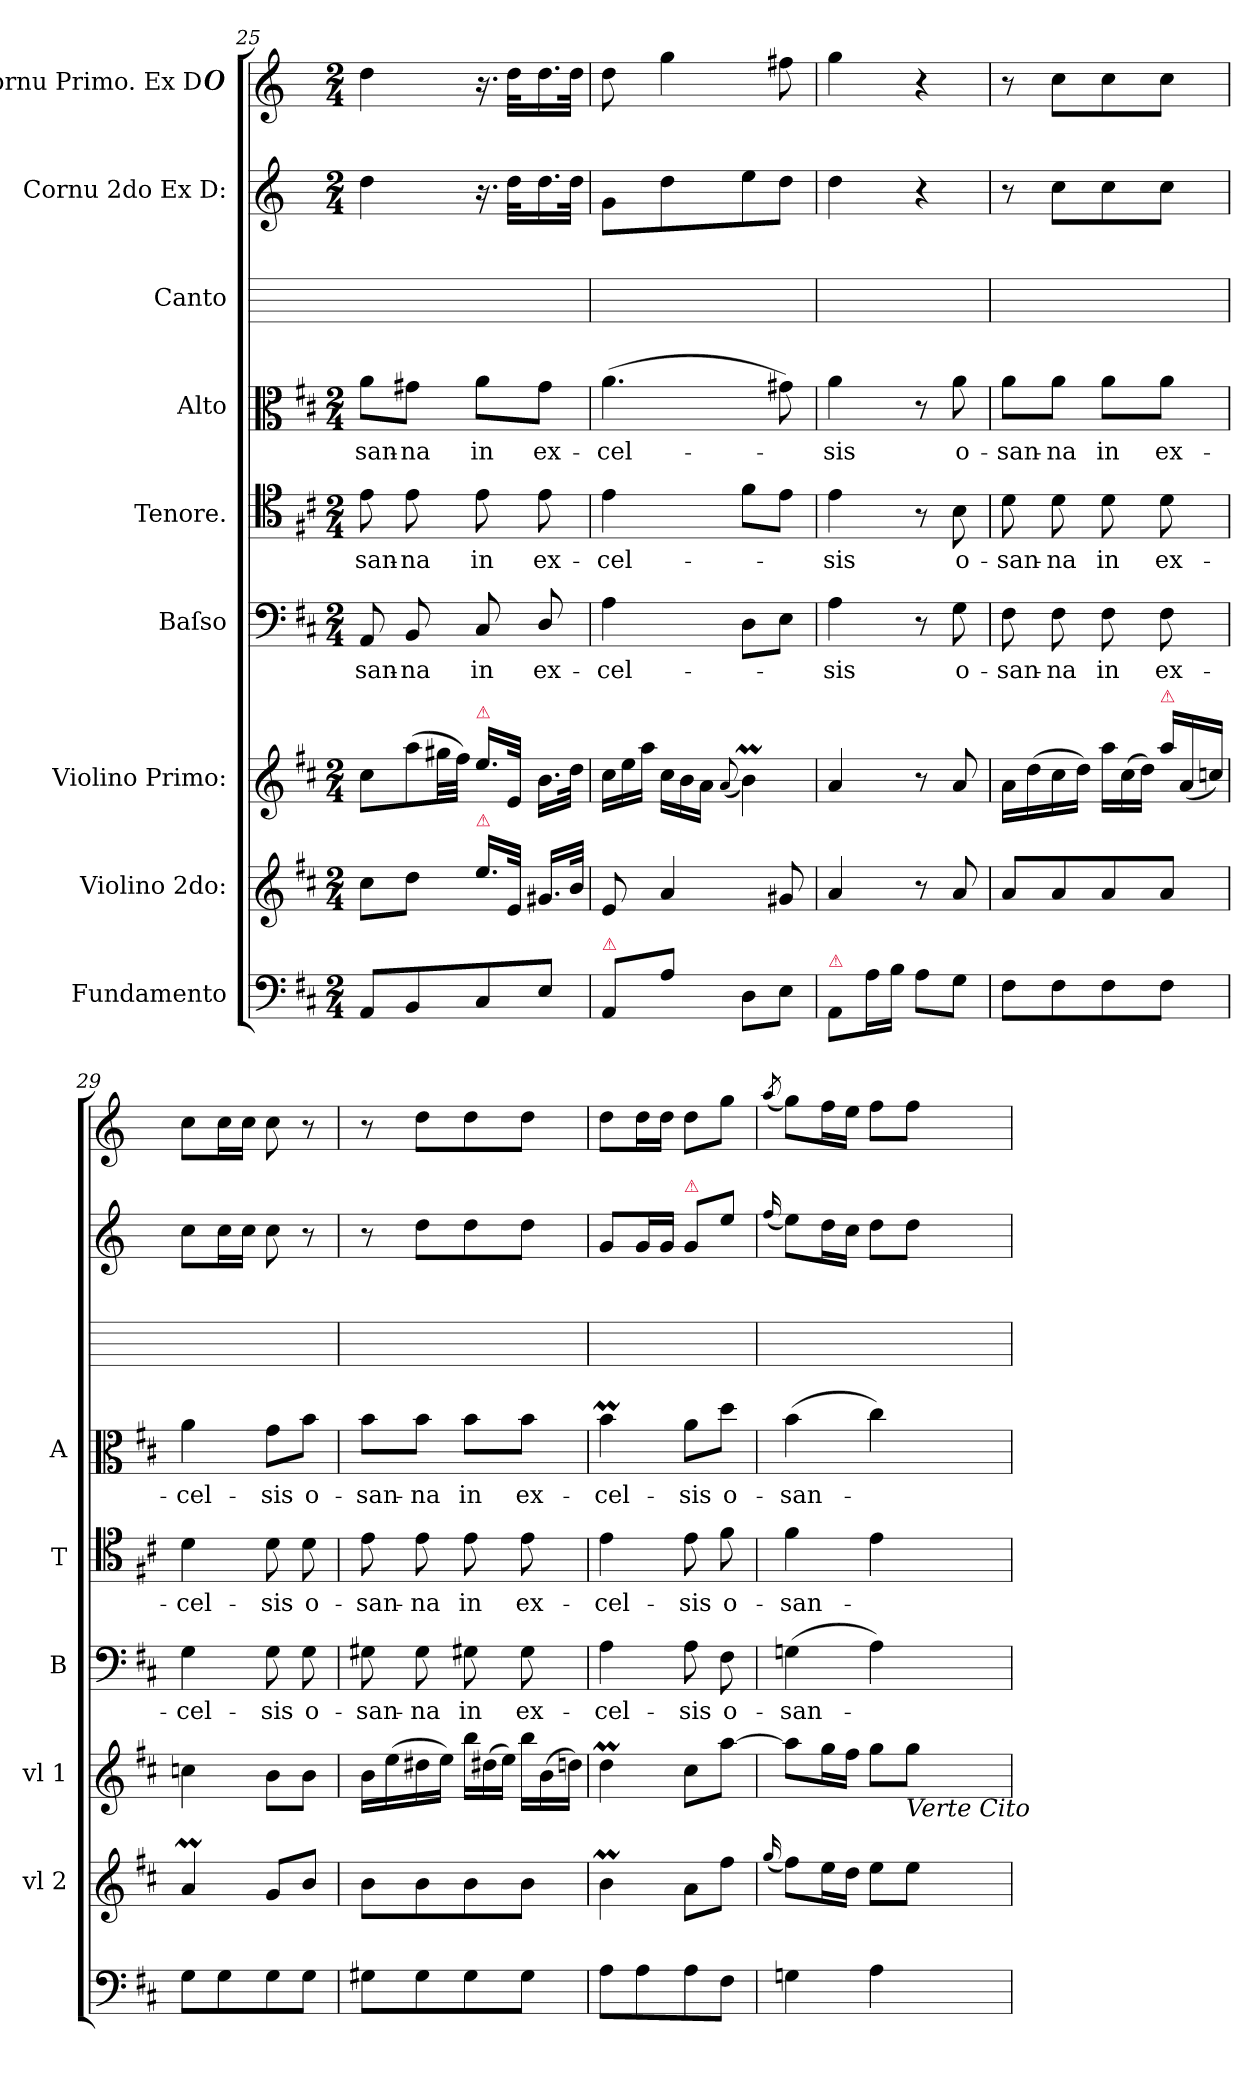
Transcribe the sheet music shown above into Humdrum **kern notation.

**kern	**kern	**kern	**kern	**text	**kern	**text	**kern	**text	**kern	**kern	**kern
*part9	*part8	*part7	*part6	*part6	*part5	*part5	*part4	*part4	*part3	*part2	*part1
*staff9	*staff8	*staff7	*staff6	*staff6	*staff5	*staff5	*staff4	*staff4	*staff3	*staff2	*staff1
*I"Fundamento	*I"Violino 2do:	*I"Violino Primo:	*I"Baſso	*	*I"Tenore.	*	*I"Alto	*	*I"Canto	*I"Cornu 2do Ex D:	*I"Cornu Primo. Ex D#
*	*I'vl 2	*I'vl 1	*I'B	*	*I'T	*	*I'A	*	*	*	*
*clefF4	*clefG2	*clefG2	*clefF4	*	*clefC4	*	*clefC3	*	*	*clefG2	*clefG2
*	*	*	*	*	*	*	*	*	*	*ITrd-1c-2	*ITrd-1c-2
*k[f#c#]	*k[f#c#]	*k[f#c#]	*k[f#c#]	*	*k[f#c#]	*	*k[f#c#]	*	*	*k[f#c#]	*k[f#c#]
*D:	*D:	*D:	*D:	*	*D:	*	*D:	*	*	*D:	*D:
*M2/4	*M2/4	*M2/4	*M2/4	*	*M2/4	*	*M2/4	*	*	*M2/4	*M2/4
=25	=25	=25	=25	=25	=25	=25	=25	=25	=25	=25	=25
!	!	!	!	!	!	!LO:LY:i	!	!LO:LY:i	!	!	!
8AA/L	8cc#\L	8cc#\L	8AA/	-san-	8e\	-san-	8a\L	-san-	2ryy	4ee\	4ee\
!	!	!LO:N:vis=8	!	!	!	!LO:LY:i	!	!LO:LY:i	!	!	!
8BB/	8dd\J	(16aa\	8BB/	-na	8e\	-na	8g#X\J	-na	.	.	.
.	.	32gg#X\LL	.	.	.	.	.	.	.	.	.
.	.	32ff#\JJJ)	.	.	.	.	.	.	.	.	.
!	!	!LO:TX:a:color=crimson:t=⚠	!	!	!	!	!	!	!	!	!
!	!LO:TX:a:color=crimson:t=⚠	!	!	!	!	!	!	!	!	!	!
!	!	!	!	!	!	!LO:LY:i	!	!LO:LY:i	!	!	!
8C#/	16.ee\LL	16.ee\LL	8C#/	in	8e\	in	8a\L	in	.	16.r	16.r
.	32e/JJk	32e/JJk	.	.	.	.	.	.	.	32ee\KLL	32ee\KLL
!	!	!	!	!	!	!LO:LY:i	!	!LO:LY:i	!	!	!
8E/J	16.g#X/LL	16.b\LL	8D/	ex-	8e\	ex-	8g#\J	ex-	.	16.ee\	16.ee\
.	32b/JJk	32dd\JJk	.	.	.	.	.	.	.	32ee\JJk	32ee\JJk
=26	=26	=26	=26	=26	=26	=26	=26	=26	=26	=26	=26
*	*	*Xtuplet	*	*	*	*	*	*	*	*	*
!LO:TX:a:color=crimson:t=⚠	!	!	!	!	!	!	!	!	!	!	!
!	!	!	!	!	!	!	!	!LO:LY:i	!	!	!
8AA/L	8e/	24cc#\LL	4A\	-cel-	4e\	-cel-	(4.a\	-cel-	2ryy	8a\L	8ee\
.	.	24ee\	.	.	.	.	.	.	.	.	.
.	.	24aa\JJ	.	.	.	.	.	.	.	.	.
8A\J	4a/	24cc#\LL	.	.	.	.	.	.	.	8ee\	4aa\
.	.	24b\	.	.	.	.	.	.	.	.	.
.	.	24a\JJ	.	.	.	.	.	.	.	.	.
.	.	(<8qqa/	.	.	.	.	.	.	.	.	.
8D\L	.	4bM\)	8D\L	.	8f#\L	.	.	.	.	8ff#\	.
8E\J	8g#X/	.	8E\J	.	8e\J	.	8g#X\)	.	.	8ee\J	8gg#X\
=27	=27	=27	=27	=27	=27	=27	=27	=27	=27	=27	=27
!LO:TX:a:color=crimson:t=⚠	!	!	!	!	!	!	!	!	!	!	!
8AA/L	4a/	4a/	4A\	-sis	4e\	-sis	4a\	-sis	2ryy	4ee\	4aa\
16A\L	.	.	.	.	.	.	.	.	.	.	.
16B\JJ	.	.	.	.	.	.	.	.	.	.	.
8A\L	8r	8r	8r	.	8r	.	8r	.	.	4r	4r
!	!	!	!	!LO:LY:i	!	!	!	!	!	!	!
8G\J	8a/	8a/	8G\	o-	8B\	o-	8a\	o-	.	.	.
=28	=28	=28	=28	=28	=28	=28	=28	=28	=28	=28	=28
!	!	!	!	!LO:LY:i	!	!LO:LY:i	!	!	!	!	!
8F#\L	8a/L	16a\LL	8F#\	-san-	8d\	-san-	8a\L	-san-	2ryy	8r	8r
.	.	(16dd\	.	.	.	.	.	.	.	.	.
!	!	!	!	!LO:LY:i	!	!LO:LY:i	!	!	!	!	!
8F#\	8a/	16cc#\	8F#\	-na	8d\	-na	8a\J	-na	.	8dd\L	8dd\L
.	.	16dd\JJ)	.	.	.	.	.	.	.	.	.
!	!	!	!	!LO:LY:i	!	!LO:LY:i	!	!	!	!	!
8F#\	8a/	24aa\LL	8F#\	in	8d\	in	8a\L	in	.	8dd\	8dd\
.	.	(24cc#\	.	.	.	.	.	.	.	.	.
.	.	24dd\JJ)	.	.	.	.	.	.	.	.	.
!	!	!LO:TX:a:color=crimson:t=⚠	!	!	!	!	!	!	!	!	!
!	!	!	!	!LO:LY:i	!	!LO:LY:i	!	!	!	!	!
8F#\J	8a/J	24aa\LL	8F#\	ex-	8d\	ex-	8a\J	ex-	.	8dd\J	8dd\J
.	.	(24a/	.	.	.	.	.	.	.	.	.
.	.	24ccn/JJ)	.	.	.	.	.	.	.	.	.
=29	=29	=29	=29	=29	=29	=29	=29	=29	=29	=29	=29
!	!	!	!	!LO:LY:i	!	!LO:LY:i	!	!	!	!	!
8G\L	4aM/	4ccn\	4G\	-cel-	4d\	-cel-	4a\	-cel-	2ryy	8dd\L	8dd\L
8G\	.	.	.	.	.	.	.	.	.	16dd\L	16dd\L
.	.	.	.	.	.	.	.	.	.	16dd\JJ	16dd\JJ
!	!	!	!	!LO:LY:i	!	!LO:LY:i	!	!	!	!	!
8G\	8g/L	8b\L	8G\	-sis	8d\	-sis	8g\L	-sis	.	8dd\	8dd\
!	!	!	!	!	!	!	!	!LO:LY:i	!	!	!
8G\J	8b/J	8b\J	8G\	o-	8d\	o-	8b\J	o-	.	8r	8r
=30	=30	=30	=30	=30	=30	=30	=30	=30	=30	=30	=30
!	!	!	!	!	!	!LO:LY:i	!	!LO:LY:i	!	!	!
8G#X\L	8b\L	16b\LL	8G#X\	-san-	8e\	-san-	8b\L	-san-	2ryy	8r	8r
.	.	(16ee\	.	.	.	.	.	.	.	.	.
!	!	!	!	!	!	!LO:LY:i	!	!LO:LY:i	!	!	!
8G#\	8b\	16dd#X\	8G#\	-na	8e\	-na	8b\J	-na	.	8ee\L	8ee\L
.	.	16ee\JJ)	.	.	.	.	.	.	.	.	.
!	!	!	!	!	!	!LO:LY:i	!	!LO:LY:i	!	!	!
8G#\	8b\	24bb\LL	8G#X\	in	8e\	in	8b\L	in	.	8ee\	8ee\
.	.	(24dd#X\	.	.	.	.	.	.	.	.	.
.	.	24ee\JJ)	.	.	.	.	.	.	.	.	.
!	!	!	!	!	!	!LO:LY:i	!	!LO:LY:i	!	!	!
8G#\J	8b\J	24bb\LL	8G#\	ex-	8e\	ex-	8b\J	ex-	.	8ee\J	8ee\J
.	.	(24b\	.	.	.	.	.	.	.	.	.
.	.	24ddn\JJ)	.	.	.	.	.	.	.	.	.
=31	=31	=31	=31	=31	=31	=31	=31	=31	=31	=31	=31
!	!	!	!	!	!	!LO:LY:i	!	!LO:LY:i	!	!	!
8A\L	4bM\	4ddM\	4A\	-cel-	4e\	-cel-	4bM\	-cel-	2ryy	8a/L	8ee\L
8A\	.	.	.	.	.	.	.	.	.	16a/L	16ee\L
.	.	.	.	.	.	.	.	.	.	16a/JJ	16ee\JJ
!	!	!	!	!	!	!	!	!	!	!LO:TX:a:color=crimson:t=⚠	!
!	!	!	!	!	!	!LO:LY:i	!	!LO:LY:i	!	!	!
8A\	8a\L	8cc#\L	8A\	-sis	8e\	-sis	8a\L	-sis	.	8a/L	8ee\L
8F#\J	8ff#\J	[8aa\J	8F#\	o-	8f#\	o-	8dd\J	o-	.	8ff#\J	8aa\J
=32	=32	=32	=32	=32	=32	=32	=32	=32	=32	=32	=32
.	(<16qqgg/	.	.	.	.	.	.	.	.	(<16qqgg/	(<8qbb/
4Gn\	8ff#\L)	8aa\L]	(4Gn\	-san-	4f#\	-san-	(4b\	-san-	2ryy	8ff#\L)	8aa\L)
.	16ee\L	16gg\L	.	.	.	.	.	.	.	16ee\L	16gg\L
.	16dd\JJ	16ff#\JJ	.	.	.	.	.	.	.	16dd\JJ	16ff#\JJ
4A\	8ee\L	8gg\L	4A\)	.	4e\	.	4cc#\)	.	.	8ee\L	8gg\L
!	!	!LO:TX:b:i:t=Verte Cito	!	!	!	!	!	!	!	!	!
.	8ee\J	8gg\J	.	.	.	.	.	.	.	8ee\J	8gg\J
=	=	=	=	=	=	=	=	=	=	=	=
*-	*-	*-	*-	*-	*-	*-	*-	*-	*-	*-	*-
